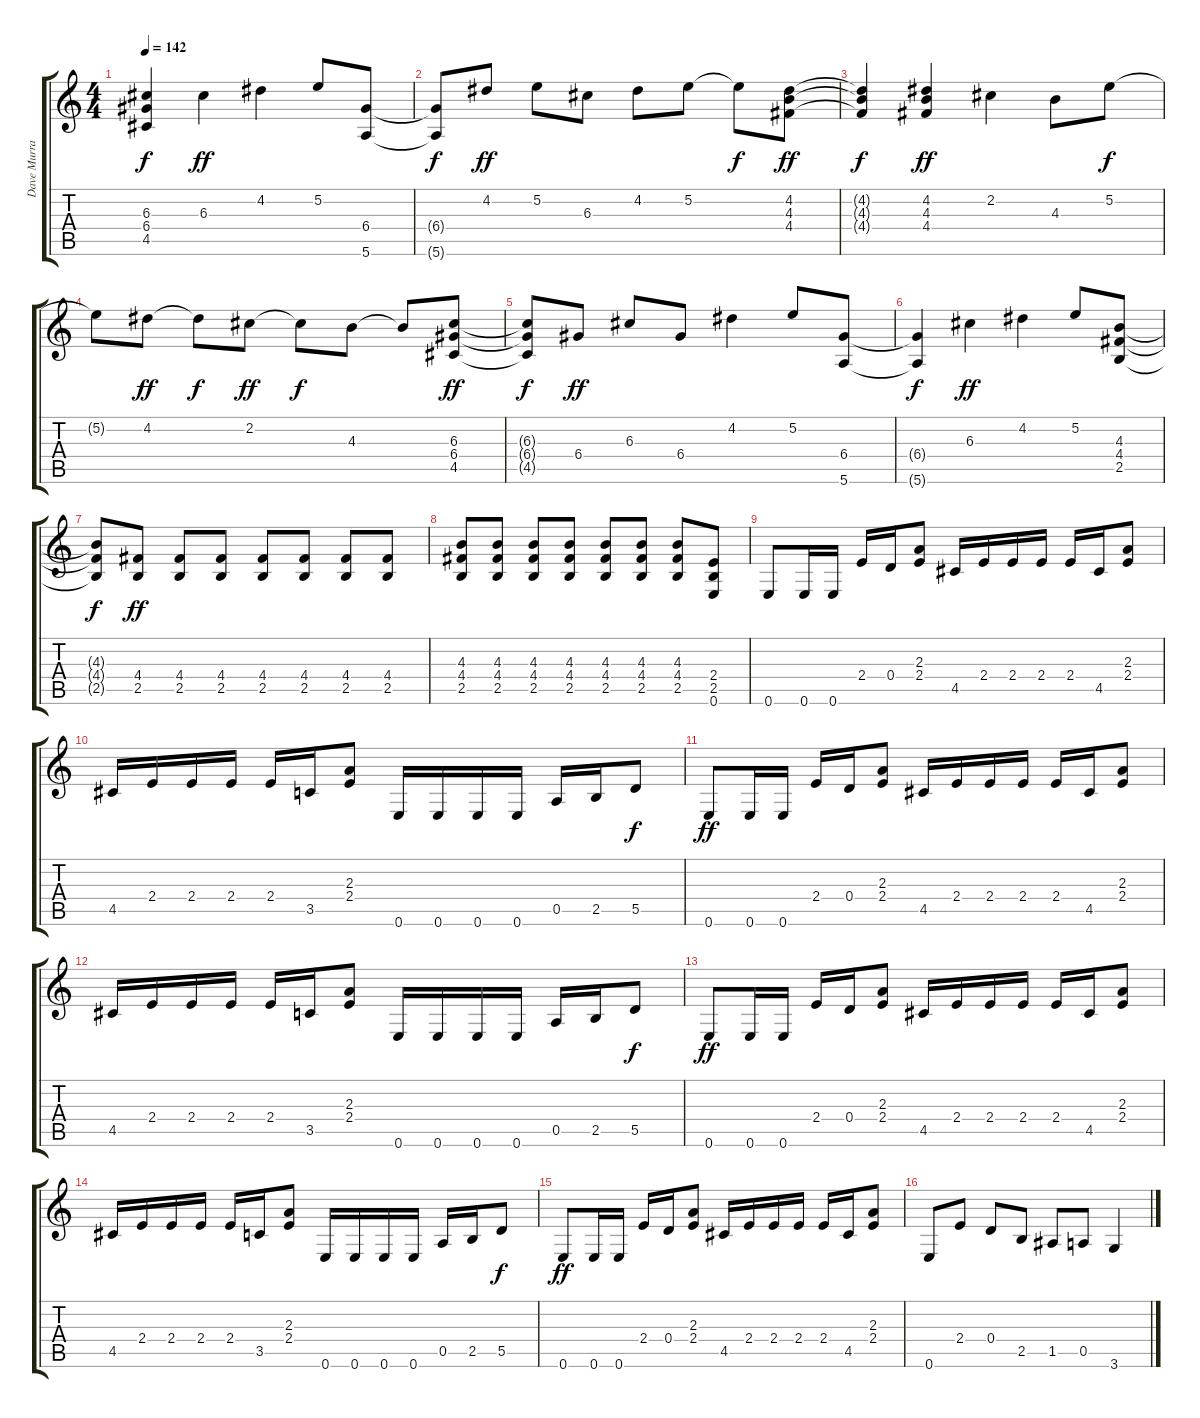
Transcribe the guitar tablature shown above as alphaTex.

\track ("Dave Murray" "Dave Murra") {instrument overdrivenguitar}
\staff {score tabs}
\tuning (E4 B3 G3 D3 A2 E2) {hide}
\ts (4 4)
\tempo 142
\clef g2
\ks c
(6.3{t} 6.4{t} 4.5{t}).4{dy f} 6.3.4{dy ff} 4.2.4 5.2.8 (6.4 5.6).8 |
(6.4{t} 5.6{t}).8{dy f} 4.2.8{dy ff} 5.2.8 6.3.8 4.2.8 5.2.8 5.2{t}.8{dy f} (4.2 4.3 4.4).8{dy ff} |
(4.2{t} 4.3{t} 4.4{t}).4{dy f} (4.2 4.3 4.4).4{dy ff} 2.2.4 4.3.8 5.2.8{dy f} |
5.2{t}.8 4.2.8{dy ff} 4.2{t}.8{dy f} 2.2.8{dy ff} 2.2{t}.8{dy f} 4.3.8 4.3{t}.8 (6.3 6.4 4.5).8{dy ff} |
(6.3{t} 6.4{t} 4.5{t}).8{dy f} 6.4.8{dy ff} 6.3.8 6.4.8 4.2.4 5.2.8 (6.4 5.6).8 |
(6.4{t} 5.6{t}).4{dy f} 6.3.4{dy ff} 4.2.4 5.2.8 (4.3 4.4 2.5).8 |
(4.3{t} 4.4{t} 2.5{t}).8{dy f} (4.4 2.5).8{dy ff} (4.4 2.5).8 (4.4 2.5).8 (4.4 2.5).8 (4.4 2.5).8 (4.4 2.5).8 (4.4 2.5).8 |
(4.3 4.4 2.5).8 (4.3 4.4 2.5).8 (4.3 4.4 2.5).8 (4.3 4.4 2.5).8 (4.3 4.4 2.5).8 (4.3 4.4 2.5).8 (4.3 4.4 2.5).8 (2.4 2.5 0.6).8 |
0.6.8 0.6.16 0.6.16 2.4.16 0.4.16 (2.3 2.4).8 4.5.16 2.4.16 2.4.16 2.4.16 2.4.16 4.5.16 (2.3 2.4).8 |
4.5.16 2.4.16 2.4.16 2.4.16 2.4.16 3.5.16 (2.3 2.4).8 0.6.16 0.6.16 0.6.16 0.6.16 0.5.16 2.5.16 5.5.8{dy f} |
0.6.8{dy ff} 0.6.16 0.6.16 2.4.16 0.4.16 (2.3 2.4).8 4.5.16 2.4.16 2.4.16 2.4.16 2.4.16 4.5.16 (2.3 2.4).8 |
4.5.16 2.4.16 2.4.16 2.4.16 2.4.16 3.5.16 (2.3 2.4).8 0.6.16 0.6.16 0.6.16 0.6.16 0.5.16 2.5.16 5.5.8{dy f} |
0.6.8{dy ff} 0.6.16 0.6.16 2.4.16 0.4.16 (2.3 2.4).8 4.5.16 2.4.16 2.4.16 2.4.16 2.4.16 4.5.16 (2.3 2.4).8 |
4.5.16 2.4.16 2.4.16 2.4.16 2.4.16 3.5.16 (2.3 2.4).8 0.6.16 0.6.16 0.6.16 0.6.16 0.5.16 2.5.16 5.5.8{dy f} |
0.6.8{dy ff} 0.6.16 0.6.16 2.4.16 0.4.16 (2.3 2.4).8 4.5.16 2.4.16 2.4.16 2.4.16 2.4.16 4.5.16 (2.3 2.4).8 |
0.6.8 2.4.8 0.4.8 2.5.8 1.5.8 0.5.8 3.6.4
